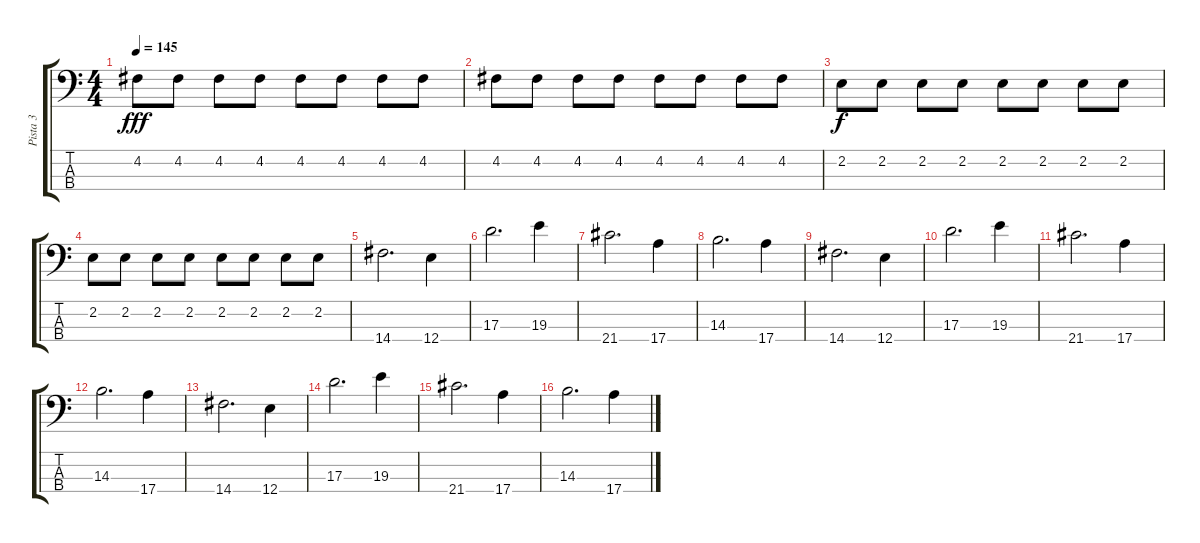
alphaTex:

\track ("Pista 3" "Pista 3") {instrument electricbassfinger}
\staff {score tabs}
\tuning (G2 D2 A1 E1) {hide}
\ts (4 4)
\tempo 145
\clef f4
\ks c
4.2.8{dy fff} 4.2.8 4.2.8 4.2.8 4.2.8 4.2.8 4.2.8 4.2.8 |
4.2.8 4.2.8 4.2.8 4.2.8 4.2.8 4.2.8 4.2.8 4.2.8 |
2.2.8{dy f} 2.2.8 2.2.8 2.2.8 2.2.8 2.2.8 2.2.8 2.2.8 |
2.2.8 2.2.8 2.2.8 2.2.8 2.2.8 2.2.8 2.2.8 2.2.8 |
14.4.2{d} 12.4.4 |
17.3.2{d} 19.3.4 |
21.4.2{d} 17.4.4 |
14.3.2{d} 17.4.4 |
14.4.2{d} 12.4.4 |
17.3.2{d} 19.3.4 |
21.4.2{d} 17.4.4 |
14.3.2{d} 17.4.4 |
14.4.2{d} 12.4.4 |
17.3.2{d} 19.3.4 |
21.4.2{d} 17.4.4 |
14.3.2{d} 17.4.4
